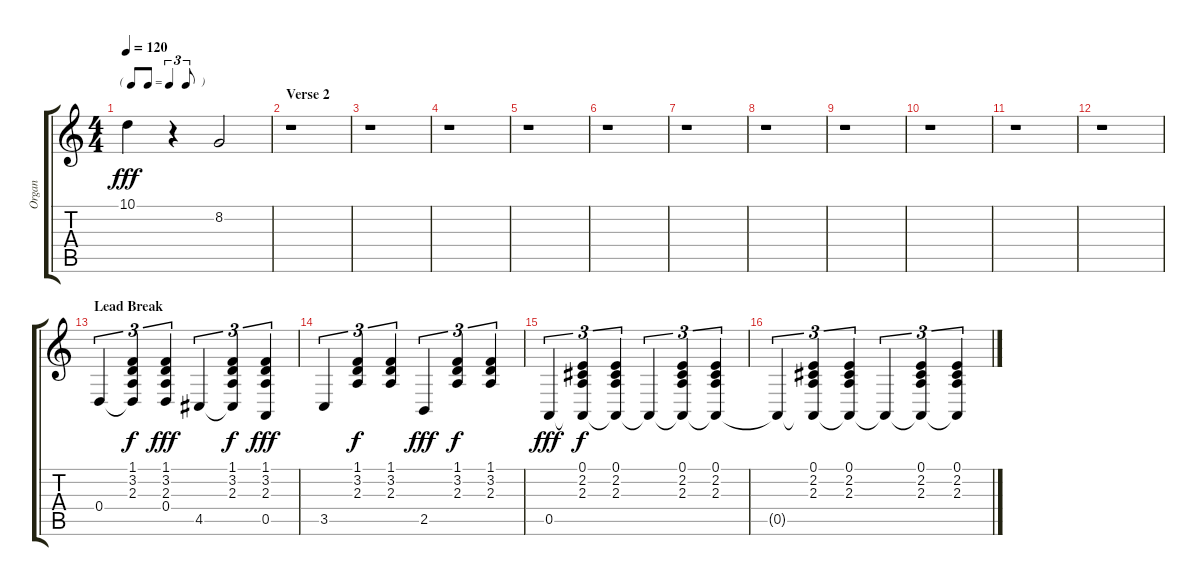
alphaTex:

\track ("Organ" "Organ") {instrument fx3crystal}
\staff {score tabs}
\tuning (E4 B3 G3 D3 A2 E2) {hide}
\ts (4 4)
\tf triplet8th
\tempo 120
\clef g2
\ks c
10.1.4{dy fff} r.4 8.2.2 |
\section ("" "Verse 2")
r.1 |
r.1 |
r.1 |
r.1 |
r.1 |
r.1 |
r.1 |
r.1 |
r.1 |
r.1 |
r.1 |
\section ("" "Lead Break")
0.4.4{tu (3 2)} (1.1 3.2 2.3 0.4{t}).4{tu (3 2) dy f} (1.1 3.2 2.3 0.4).4{tu (3 2) dy fff} 4.5.4{tu (3 2)} (1.1 3.2 2.3 4.5{t}).4{tu (3 2) dy f} (1.1 3.2 2.3 0.5).4{tu (3 2) dy fff} |
3.5.4{tu (3 2)} (1.1 3.2 2.3).4{tu (3 2) dy f} (1.1 3.2 2.3).4{tu (3 2)} 2.5.4{tu (3 2) dy fff} (1.1 3.2 2.3).4{tu (3 2) dy f} (1.1 3.2 2.3).4{tu (3 2)} |
0.5.4{tu (3 2) dy fff} (0.1 2.2 2.3 0.5{t}).4{tu (3 2) dy f} (0.1 2.2 2.3 0.5{t}).4{tu (3 2)} 0.5{t}.4{tu (3 2)} (0.1 2.2 2.3 0.5{t}).4{tu (3 2)} (0.1 2.2 2.3 0.5{t}).4{tu (3 2)} |
0.5{t}.4{tu (3 2)} (0.1 2.2 2.3 0.5{t}).4{tu (3 2)} (0.1 2.2 2.3 0.5{t}).4{tu (3 2)} 0.5{t}.4{tu (3 2)} (0.1 2.2 2.3 0.5{t}).4{tu (3 2)} (0.1 2.2 2.3 0.5{t}).4{tu (3 2)}
